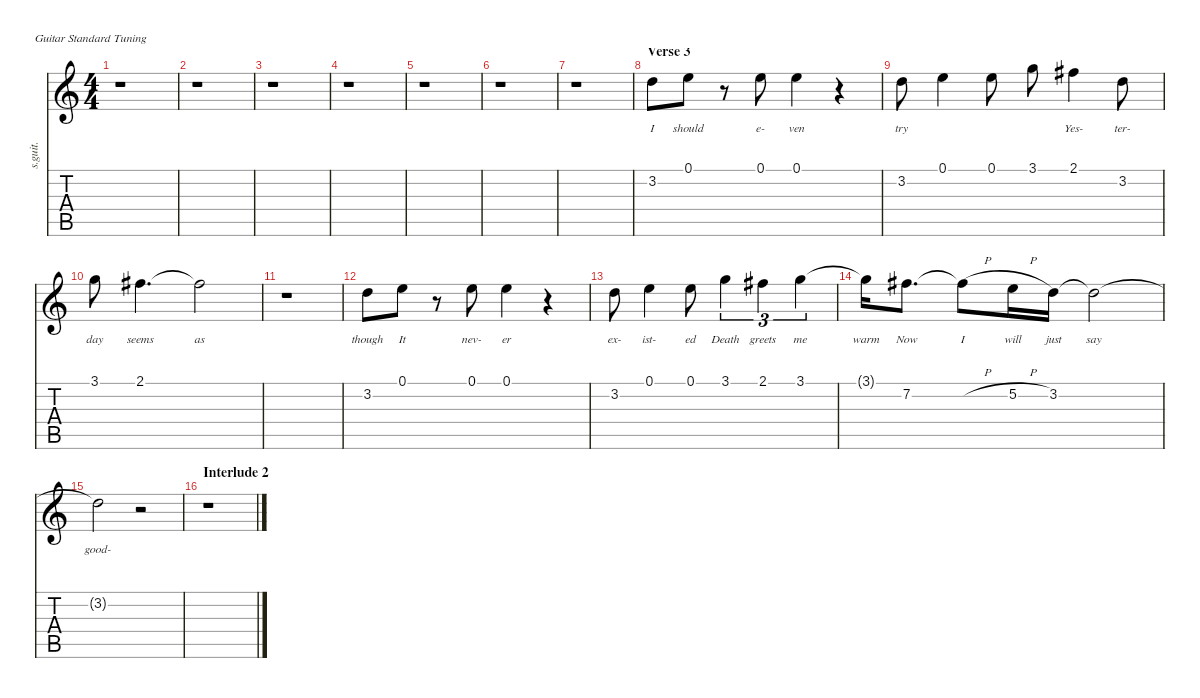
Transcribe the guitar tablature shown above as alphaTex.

\defaultSystemsLayout 4
\hideDynamics
\bracketExtendMode nobrackets
\track ("James Hetfield - Vocals" "s.guit.") {instrument tenorsax}
\staff {score tabs}
\tuning (E4 B3 G3 D3 A2 E2)
\displaytranspose 12
\ts (4 4)
\tempo (142 hide)
\clef g2
\ks c
r.1{dy fff} |
r.1 |
r.1 |
r.1 |
r.1 |
r.1 |
r.1 |
\section ("" "Verse 3")
3.2.8{lyrics (0 "I") lyrics (1 "") lyrics (2 "") lyrics (3 "") lyrics (4 "")} 0.1.8{lyrics (0 "should") lyrics (1 "") lyrics (2 "") lyrics (3 "") lyrics (4 "")} r.8 0.1.8{lyrics (0 "e-") lyrics (1 "") lyrics (2 "") lyrics (3 "") lyrics (4 "")} 0.1.4{lyrics (0 "ven") lyrics (1 "") lyrics (2 "") lyrics (3 "") lyrics (4 "")} r.4 |
3.2.8{lyrics (0 "try") lyrics (1 "") lyrics (2 "") lyrics (3 "") lyrics (4 "")} 0.1.4{lyrics (0 "") lyrics (1 "") lyrics (2 "") lyrics (3 "") lyrics (4 "")} 0.1.8{lyrics (0 "") lyrics (1 "") lyrics (2 "") lyrics (3 "") lyrics (4 "")} 3.1.8{lyrics (0 "") lyrics (1 "") lyrics (2 "") lyrics (3 "") lyrics (4 "")} 2.1{acc #}.4{lyrics (0 "Yes-") lyrics (1 "") lyrics (2 "") lyrics (3 "") lyrics (4 "")} 3.2.8{lyrics (0 "ter-") lyrics (1 "") lyrics (2 "") lyrics (3 "") lyrics (4 "")} |
3.1.8{lyrics (0 "day") lyrics (1 "") lyrics (2 "") lyrics (3 "") lyrics (4 "")} 2.1{acc #}.4{d lyrics (0 "seems") lyrics (1 "") lyrics (2 "") lyrics (3 "") lyrics (4 "")} 2.1{t acc #}.2{lyrics (0 "as") lyrics (1 "") lyrics (2 "") lyrics (3 "") lyrics (4 "")} |
r.1 |
3.2.8{lyrics (0 "though") lyrics (1 "") lyrics (2 "") lyrics (3 "") lyrics (4 "")} 0.1.8{lyrics (0 "It") lyrics (1 "") lyrics (2 "") lyrics (3 "") lyrics (4 "")} r.8 0.1.8{lyrics (0 "nev-") lyrics (1 "") lyrics (2 "") lyrics (3 "") lyrics (4 "")} 0.1.4{lyrics (0 "er") lyrics (1 "") lyrics (2 "") lyrics (3 "") lyrics (4 "")} r.4 |
3.2.8{lyrics (0 "ex-") lyrics (1 "") lyrics (2 "") lyrics (3 "") lyrics (4 "")} 0.1.4{lyrics (0 "ist-") lyrics (1 "") lyrics (2 "") lyrics (3 "") lyrics (4 "")} 0.1.8{lyrics (0 "ed") lyrics (1 "") lyrics (2 "") lyrics (3 "") lyrics (4 "")} 3.1.4{tu (3 2) lyrics (0 "Death") lyrics (1 "") lyrics (2 "") lyrics (3 "") lyrics (4 "")} 2.1{acc #}.4{tu (3 2) lyrics (0 "greets") lyrics (1 "") lyrics (2 "") lyrics (3 "") lyrics (4 "")} 3.1.4{tu (3 2) lyrics (0 "me") lyrics (1 "") lyrics (2 "") lyrics (3 "") lyrics (4 "")} |
3.1{t}.16{lyrics (0 "warm") lyrics (1 "") lyrics (2 "") lyrics (3 "") lyrics (4 "")} 7.2{acc #}.8{d lyrics (0 "Now") lyrics (1 "") lyrics (2 "") lyrics (3 "") lyrics (4 "")} 7.2{h t acc #}.8{lyrics (0 "I") lyrics (1 "") lyrics (2 "") lyrics (3 "") lyrics (4 "") dy f} 5.2{h}.16{lyrics (0 "will") lyrics (1 "") lyrics (2 "") lyrics (3 "") lyrics (4 "") dy fff} 3.2.16{lyrics (0 "just") lyrics (1 "") lyrics (2 "") lyrics (3 "") lyrics (4 "")} 3.2{t}.2{lyrics (0 "say") lyrics (1 "") lyrics (2 "") lyrics (3 "") lyrics (4 "")} |
3.2{t}.2{lyrics (0 "good-") lyrics (1 "") lyrics (2 "") lyrics (3 "") lyrics (4 "")} r.2 |
\section ("" "Interlude 2")
r.1
